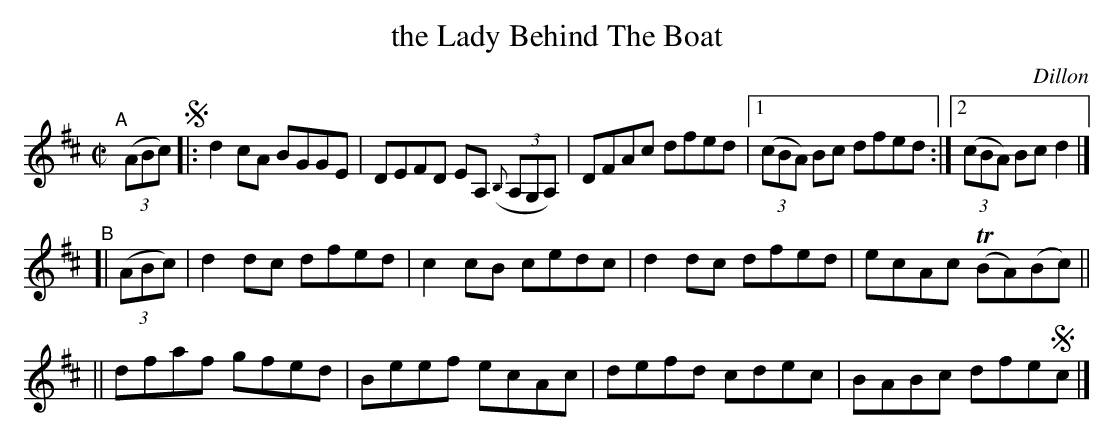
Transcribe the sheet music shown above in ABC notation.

X:1
T: the Lady Behind The Boat
O: Dillon
M: C|
L: 1/8
K: D
"^A"[|] (3(ABc) !segno!|:\
d2 cA BGGE | DEFD EA, (3({B,}A,G,A,) | DFAc dfed |\
[1 (3(cBA) Bc dfed :|2 (3(cBA) Bc d2 |]
"^B"[| (3(ABc) \
|  d2dc dfed | c2cB cedc | d2dc dfed | ecAc (TBA)(Bc) ||
|| dfaf gfed | Beef ecAc | defd cdec | BABc dfe!segno!c |]
